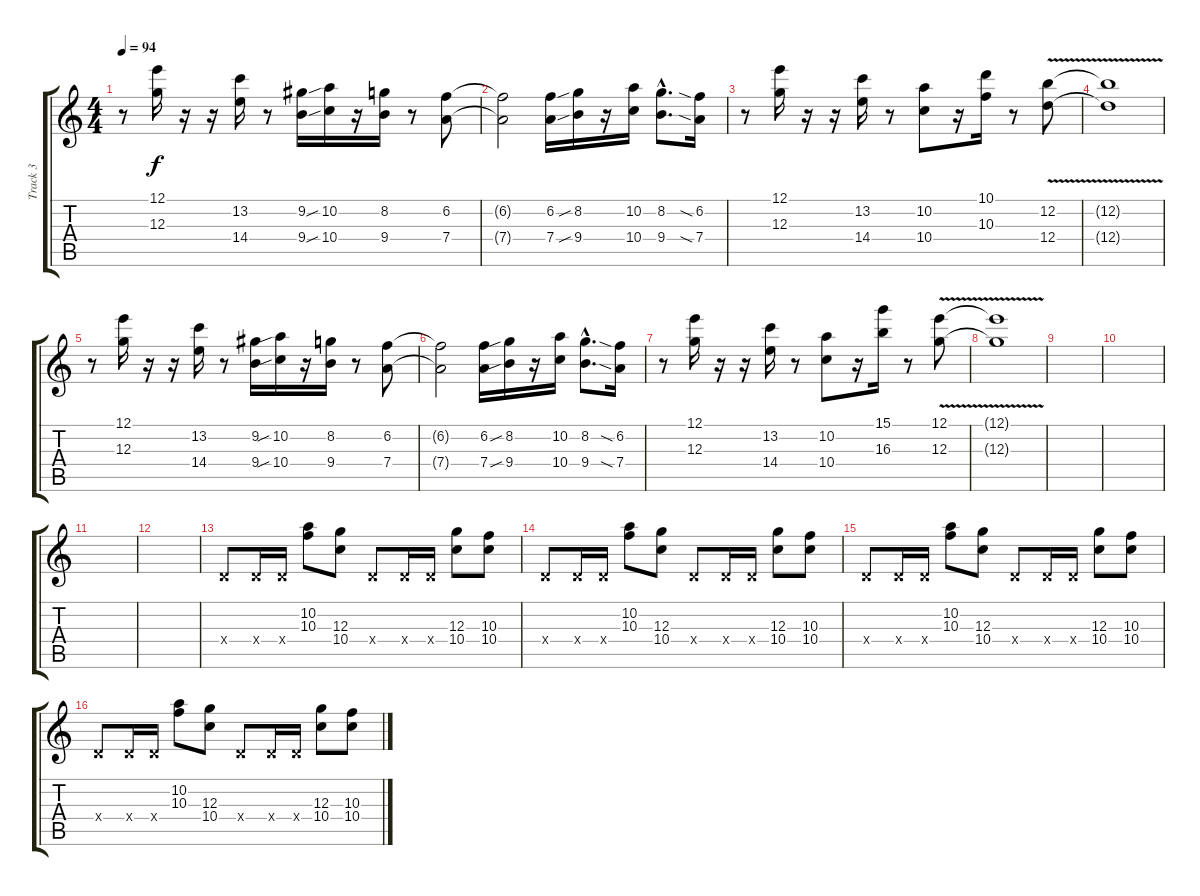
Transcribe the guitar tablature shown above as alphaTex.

\track ("Track 3" "Track 3") {instrument electricguitarclean}
\staff {score tabs}
\tuning (E4 B3 G3 D3 A2 E2) {hide}
\ts (4 4)
\tempo 94
\clef g2
\ks c
r.8{dy f} (12.1 12.3).16 r.16 r.16 (13.2 14.4).16 r.8 (9.2 9.4).16 (10.2{sib} 10.4{sib}).16 r.16 (8.2 9.4).16 r.8 (6.2 7.4).8 |
(6.2{t} 7.4{t}).2 (6.2 7.4).16 (8.2{sib} 9.4{sib}).16 r.16 (10.2 10.4).16 (8.2{hac} 9.4{hac}).8{d} (6.2{sia} 7.4{sia}).16 |
r.8 (12.1 12.3).16 r.16 r.16 (13.2 14.4).16 r.8 (10.2 10.4).8 r.16 (10.1 10.3).16 r.8 (12.2{v} 12.4{v}).8 |
(12.2{t} 12.4{t}).1 |
r.8 (12.1 12.3).16 r.16 r.16 (13.2 14.4).16 r.8 (9.2 9.4).16 (10.2{sib} 10.4{sib}).16 r.16 (8.2 9.4).16 r.8 (6.2 7.4).8 |
(6.2{t} 7.4{t}).2 (6.2 7.4).16 (8.2{sib} 9.4{sib}).16 r.16 (10.2 10.4).16 (8.2{hac} 9.4{hac}).8{d} (6.2{sia} 7.4{sia}).16 |
r.8 (12.1 12.3).16 r.16 r.16 (13.2 14.4).16 r.8 (10.2 10.4).8 r.16 (15.1 16.3).16 r.8 (12.1{v} 12.3{v}).8 |
(12.1{t} 12.3{t}).1 |
|
|
|
|
0.4{x}.8 0.4{x}.16 0.4{x}.16 (10.2 10.3).8 (12.3 10.4).8 0.4{x}.8 0.4{x}.16 0.4{x}.16 (12.3 10.4).8 (10.3 10.4).8 |
0.4{x}.8 0.4{x}.16 0.4{x}.16 (10.2 10.3).8 (12.3 10.4).8 0.4{x}.8 0.4{x}.16 0.4{x}.16 (12.3 10.4).8 (10.3 10.4).8 |
0.4{x}.8 0.4{x}.16 0.4{x}.16 (10.2 10.3).8 (12.3 10.4).8 0.4{x}.8 0.4{x}.16 0.4{x}.16 (12.3 10.4).8 (10.3 10.4).8 |
0.4{x}.8 0.4{x}.16 0.4{x}.16 (10.2 10.3).8 (12.3 10.4).8 0.4{x}.8 0.4{x}.16 0.4{x}.16 (12.3 10.4).8 (10.3 10.4).8
